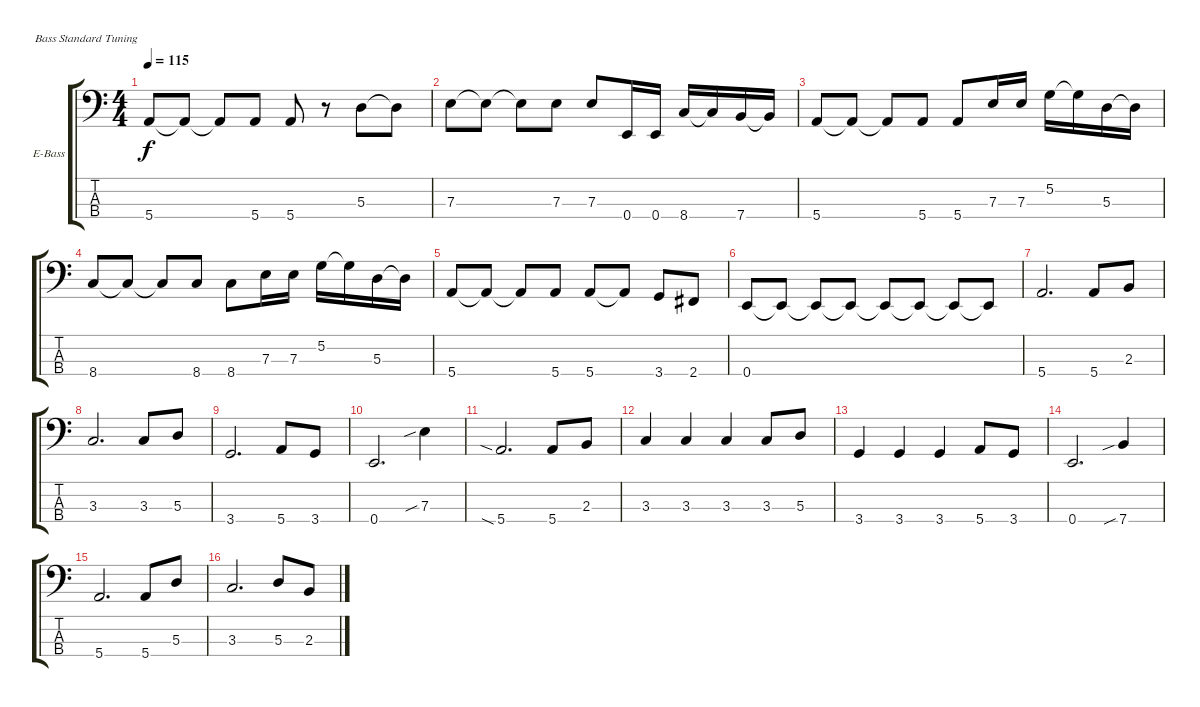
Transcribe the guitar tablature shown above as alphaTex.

\defaultSystemsLayout 4
\bracketExtendMode groupsimilarinstruments
\firstSystemTrackNameOrientation horizontal
\otherSystemsTrackNameOrientation horizontal
\track ("Electric Bass" "E-Bass") {instrument electricbassfinger}
\staff {score tabs}
\tuning (G2 D2 A1 E1)
\ts (4 4)
\tempo 115
\clef f4
\ks c
5.4.8{dy f} 5.4{t}.8 5.4{t}.8 5.4.8 5.4.8 r.8 5.3.8 5.3{t}.8 |
7.3.8 7.3{t}.8 7.3{t}.8 7.3.8 7.3.8 0.4.16 0.4.16 8.4.16 8.4{t}.16 7.4.16 7.4{t}.16 |
5.4.8 5.4{t}.8 5.4{t}.8 5.4.8 5.4.8 7.3.16 7.3.16 5.2.16 5.2{t}.16 5.3.16 5.3{t}.16 |
8.4.8 8.4{t}.8 8.4{t}.8 8.4.8 8.4.8 7.3.16 7.3.16 5.2.16 5.2{t}.16 5.3.16 5.3{t}.16 |
5.4.8 5.4{t}.8 5.4{t}.8 5.4.8 5.4.8 5.4{t}.8 3.4.8 2.4.8 |
0.4.8 0.4{t}.8 0.4{t}.8 0.4{t}.8 0.4{t}.8 0.4{t}.8 0.4{t}.8 0.4{t}.8 |
5.4.2{d} 5.4.8 2.3.8 |
3.3.2{d} 3.3.8 5.3.8 |
3.4.2{d} 5.4.8 3.4.8 |
0.4.2{d} 7.3{sib}.4 |
5.4{sia}.2{d} 5.4.8 2.3.8 |
3.3.4 3.3.4 3.3.4 3.3.8 5.3.8 |
3.4.4 3.4.4 3.4.4 5.4.8 3.4.8 |
0.4.2{d} 7.4{sib}.4 |
5.4.2{d} 5.4.8 5.3.8 |
3.3.2{d} 5.3.8 2.3.8
